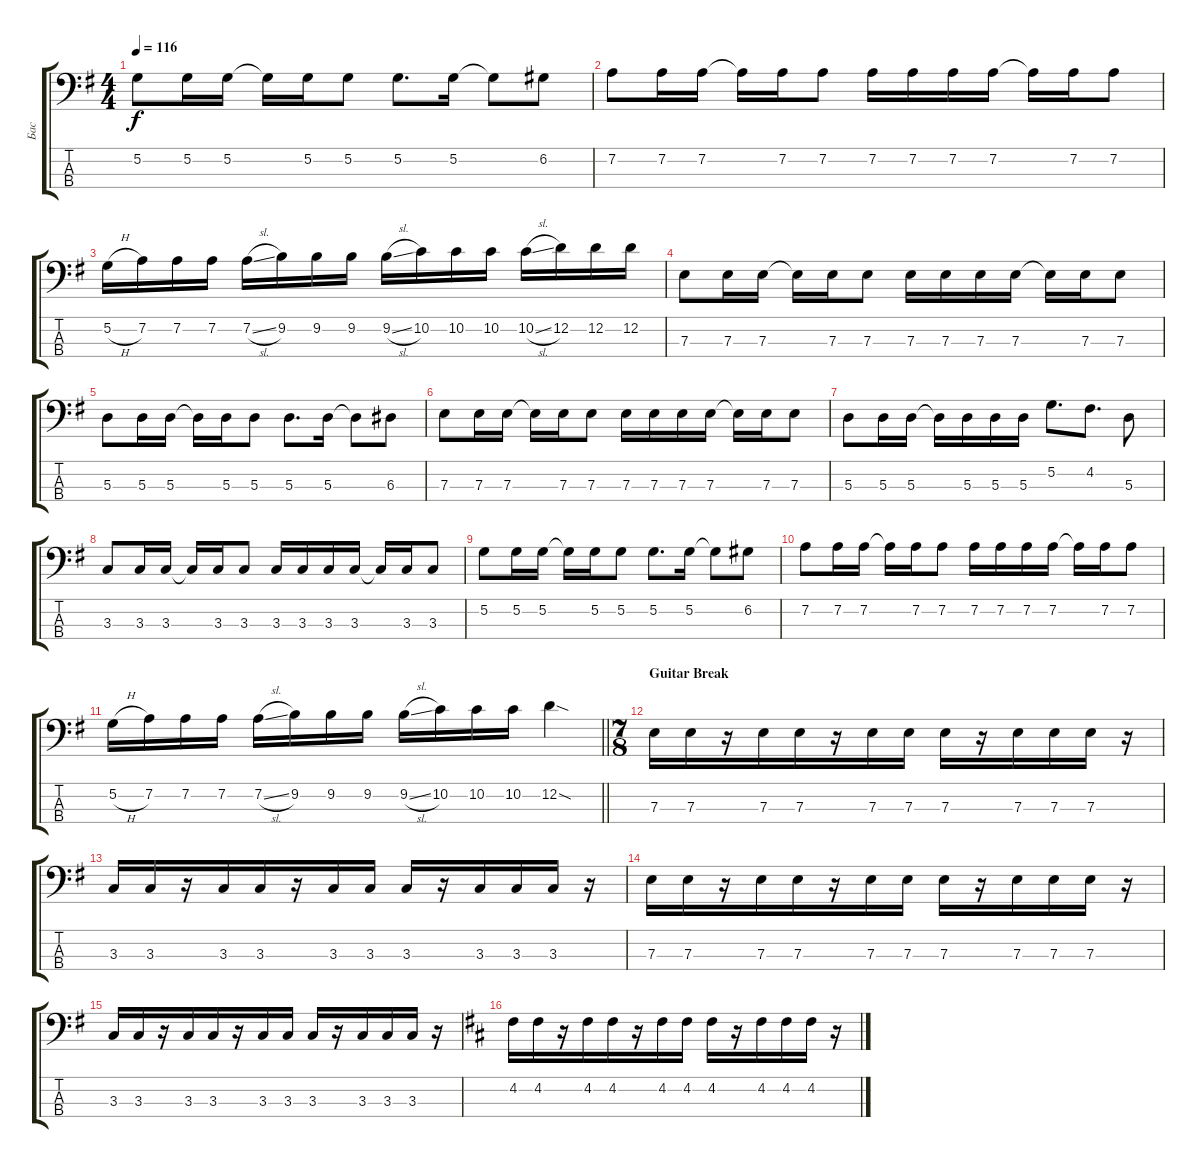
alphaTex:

\track ("Бас" "Бас") {instrument electricbasspick}
\staff {score tabs}
\tuning (G2 D2 A1 E1) {hide}
\ts (4 4)
\tempo 116
\clef f4
\ks eminor
5.2.8{dy f} 5.2.16 5.2.16 5.2{t}.16 5.2.16 5.2.8 5.2.8{d} 5.2.16 5.2{t}.8 6.2.8 |
7.2.8 7.2.16 7.2.16 7.2{t}.16 7.2.16 7.2.8 7.2.16 7.2.16 7.2.16 7.2.16 7.2{t}.16 7.2.16 7.2.8 |
5.2{h}.16 7.2.16 7.2.16 7.2.16 7.2{sl}.16 9.2.16 9.2.16 9.2.16 9.2{sl}.16 10.2.16 10.2.16 10.2.16 10.2{sl}.16 12.2.16 12.2.16 12.2.16 |
7.3.8 7.3.16 7.3.16 7.3{t}.16 7.3.16 7.3.8 7.3.16 7.3.16 7.3.16 7.3.16 7.3{t}.16 7.3.16 7.3.8 |
5.3.8 5.3.16 5.3.16 5.3{t}.16 5.3.16 5.3.8 5.3.8{d} 5.3.16 5.3{t}.8 6.3.8 |
7.3.8 7.3.16 7.3.16 7.3{t}.16 7.3.16 7.3.8 7.3.16 7.3.16 7.3.16 7.3.16 7.3{t}.16 7.3.16 7.3.8 |
5.3.8 5.3.16 5.3.16 5.3{t}.16 5.3.16 5.3.16 5.3.16 5.2.8{d} 4.2.8{d} 5.3.8 |
3.3.8 3.3.16 3.3.16 3.3{t}.16 3.3.16 3.3.8 3.3.16 3.3.16 3.3.16 3.3.16 3.3{t}.16 3.3.16 3.3.8 |
5.2.8 5.2.16 5.2.16 5.2{t}.16 5.2.16 5.2.8 5.2.8{d} 5.2.16 5.2{t}.8 6.2.8 |
7.2.8 7.2.16 7.2.16 7.2{t}.16 7.2.16 7.2.8 7.2.16 7.2.16 7.2.16 7.2.16 7.2{t}.16 7.2.16 7.2.8 |
\barLineRight lightlight
5.2{h}.16 7.2.16 7.2.16 7.2.16 7.2{sl}.16 9.2.16 9.2.16 9.2.16 9.2{sl}.16 10.2.16 10.2.16 10.2.16 12.2{sod}.4 |
\ts (7 8)
\section ("" "Guitar Break")
7.3.16 7.3.16 r.16 7.3.16 7.3.16 r.16 7.3.16 7.3.16 7.3.16 r.16 7.3.16 7.3.16 7.3.16 r.16 |
3.3.16 3.3.16 r.16 3.3.16 3.3.16 r.16 3.3.16 3.3.16 3.3.16 r.16 3.3.16 3.3.16 3.3.16 r.16 |
7.3.16 7.3.16 r.16 7.3.16 7.3.16 r.16 7.3.16 7.3.16 7.3.16 r.16 7.3.16 7.3.16 7.3.16 r.16 |
3.3.16 3.3.16 r.16 3.3.16 3.3.16 r.16 3.3.16 3.3.16 3.3.16 r.16 3.3.16 3.3.16 3.3.16 r.16 |
\ks bminor
4.2.16 4.2.16 r.16 4.2.16 4.2.16 r.16 4.2.16 4.2.16 4.2.16 r.16 4.2.16 4.2.16 4.2.16 r.16
